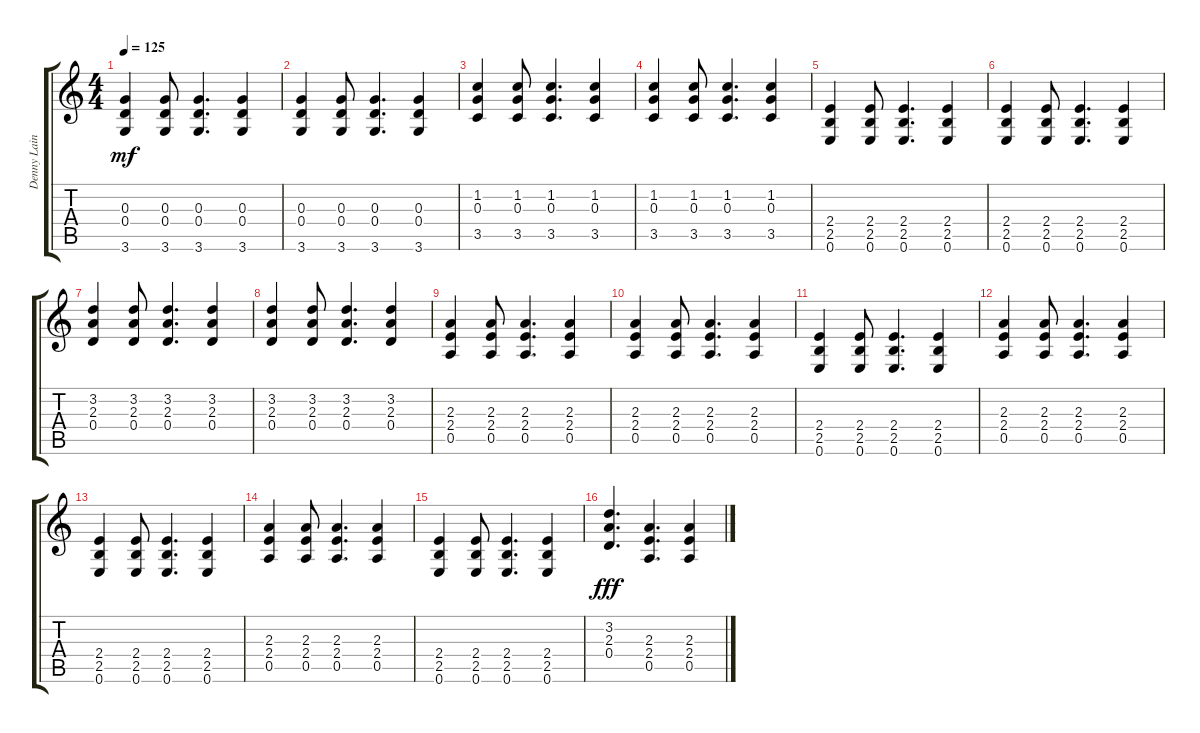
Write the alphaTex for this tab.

\track ("Denny Laine" "Denny Lain") {instrument acousticguitarsteel}
\staff {score tabs}
\tuning (E4 B3 G3 D3 A2 E2) {hide}
\ts (4 4)
\tempo 125
\clef g2
\ks c
(0.3 0.4 3.6).4{dy mf} (0.3 0.4 3.6).8 (0.3 0.4 3.6).4{d} (0.3 0.4 3.6).4 |
(0.3 0.4 3.6).4 (0.3 0.4 3.6).8 (0.3 0.4 3.6).4{d} (0.3 0.4 3.6).4 |
(1.2 0.3 3.5).4 (1.2 0.3 3.5).8 (1.2 0.3 3.5).4{d} (1.2 0.3 3.5).4 |
(1.2 0.3 3.5).4 (1.2 0.3 3.5).8 (1.2 0.3 3.5).4{d} (1.2 0.3 3.5).4 |
(2.4 2.5 0.6).4 (2.4 2.5 0.6).8 (2.4 2.5 0.6).4{d} (2.4 2.5 0.6).4 |
(2.4 2.5 0.6).4 (2.4 2.5 0.6).8 (2.4 2.5 0.6).4{d} (2.4 2.5 0.6).4 |
(3.2 2.3 0.4).4 (3.2 2.3 0.4).8 (3.2 2.3 0.4).4{d} (3.2 2.3 0.4).4 |
(3.2 2.3 0.4).4 (3.2 2.3 0.4).8 (3.2 2.3 0.4).4{d} (3.2 2.3 0.4).4 |
(2.3 2.4 0.5).4 (2.3 2.4 0.5).8 (2.3 2.4 0.5).4{d} (2.3 2.4 0.5).4 |
(2.3 2.4 0.5).4 (2.3 2.4 0.5).8 (2.3 2.4 0.5).4{d} (2.3 2.4 0.5).4 |
(2.4 2.5 0.6).4 (2.4 2.5 0.6).8 (2.4 2.5 0.6).4{d} (2.4 2.5 0.6).4 |
(2.3 2.4 0.5).4 (2.3 2.4 0.5).8 (2.3 2.4 0.5).4{d} (2.3 2.4 0.5).4 |
(2.4 2.5 0.6).4 (2.4 2.5 0.6).8 (2.4 2.5 0.6).4{d} (2.4 2.5 0.6).4 |
(2.3 2.4 0.5).4 (2.3 2.4 0.5).8 (2.3 2.4 0.5).4{d} (2.3 2.4 0.5).4 |
(2.4 2.5 0.6).4 (2.4 2.5 0.6).8 (2.4 2.5 0.6).4{d} (2.4 2.5 0.6).4 |
(3.2 2.3 0.4).4{d dy fff} (2.3 2.4 0.5).4{d} (2.3 2.4 0.5).4
